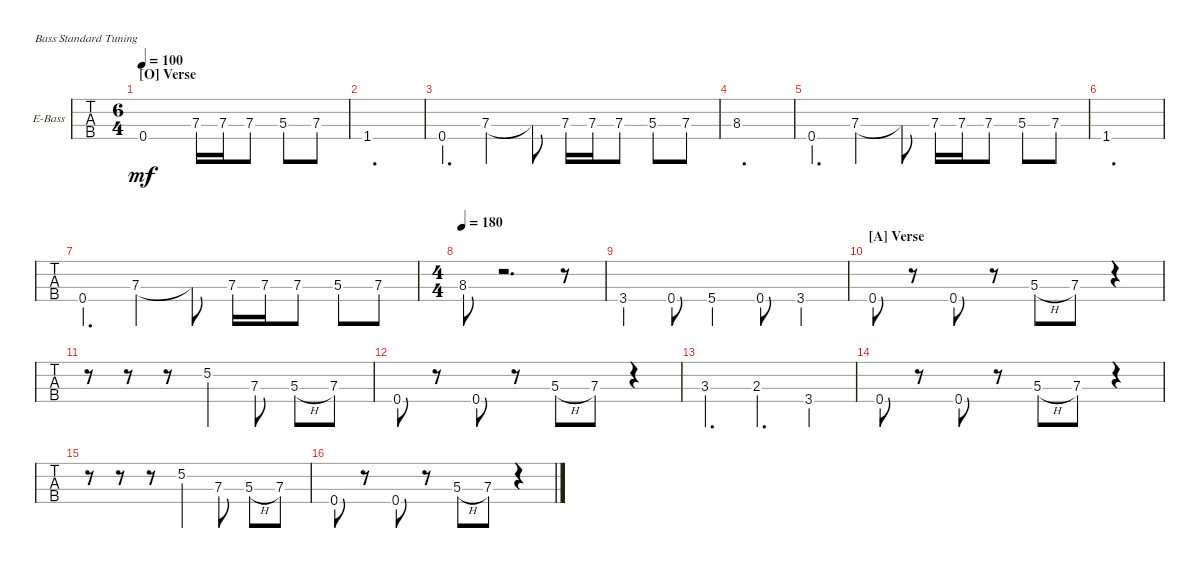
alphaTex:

\defaultSystemsLayout 4
\bracketExtendMode groupsimilarinstruments
\multiBarRest
\firstSystemTrackNameOrientation horizontal
\otherSystemsTrackNameOrientation horizontal
\track ("Akshay" "E-Bass") {instrument electricbassfinger}
\staff {tabs}
\tuning (G2 D2 A1 E1)
\ts (6 4)
\section ("O" "Verse")
\tempo 100
\clef f4
\ks c
0.4.1{dy mf} 7.3.16 7.3.16 7.3.8 5.3.8 7.3.8 |
1.4.1{d} |
0.4.4{d} 7.3.2 7.3{t}.8 7.3.16 7.3.16 7.3.8 5.3.8 7.3.8 |
8.3.1{d} |
0.4.4{d} 7.3.2 7.3{t}.8 7.3.16 7.3.16 7.3.8 5.3.8 7.3.8 |
1.4.1{d} |
0.4.4{d} 7.3.2 7.3{t}.8 7.3.16 7.3.16 7.3.8 5.3.8 7.3.8 |
\ts (4 4)
\tempo 180
8.3.8 r.2{d} r.8 |
3.4.4 0.4.8 5.4.4 0.4.8 3.4.4 |
\section ("A" "Verse")
0.4.8 r.8 0.4.8 r.8 5.3{h}.8 7.3.8 r.4 |
r.8 r.8 r.8 5.2.4 7.3.8 5.3{h}.8 7.3.8 |
0.4.8 r.8 0.4.8 r.8 5.3{h}.8 7.3.8 r.4 |
3.3.4{d} 2.3.4{d} 3.4.4 |
0.4.8 r.8 0.4.8 r.8 5.3{h}.8 7.3.8 r.4 |
r.8 r.8 r.8 5.2.4 7.3.8 5.3{h}.8 7.3.8 |
0.4.8 r.8 0.4.8 r.8 5.3{h}.8 7.3.8 r.4
